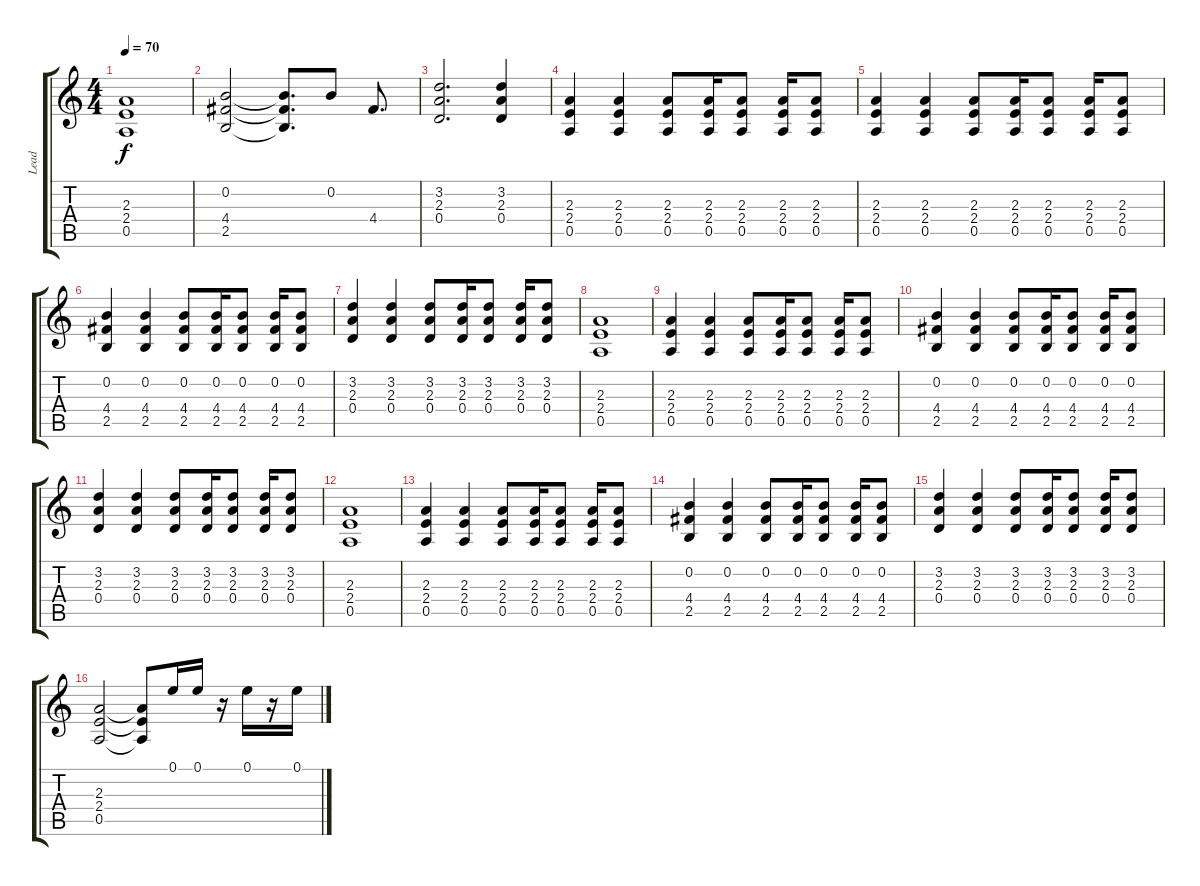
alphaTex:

\track ("Lead" "Lead") {instrument distortionguitar}
\staff {score tabs}
\tuning (E4 B3 G3 D3 A2 E2) {hide}
\ts (4 4)
\tempo 70
\clef g2
\ks c
(2.3 2.4 0.5).1{dy f} |
(0.2 4.4 2.5).2 (0.2{t} 4.4{t} 2.5{t}).8{d} 0.2.8 4.4.8{d} |
(3.2 2.3 0.4).2{d} (3.2 2.3 0.4).4 |
(2.3 2.4 0.5).4 (2.3 2.4 0.5).4 (2.3 2.4 0.5).8 (2.3 2.4 0.5).16 (2.3 2.4 0.5).8 (2.3 2.4 0.5).16 (2.3 2.4 0.5).8 |
(2.3 2.4 0.5).4 (2.3 2.4 0.5).4 (2.3 2.4 0.5).8 (2.3 2.4 0.5).16 (2.3 2.4 0.5).8 (2.3 2.4 0.5).16 (2.3 2.4 0.5).8 |
(0.2 4.4 2.5).4 (0.2 4.4 2.5).4 (0.2 4.4 2.5).8 (0.2 4.4 2.5).16 (0.2 4.4 2.5).8 (0.2 4.4 2.5).16 (0.2 4.4 2.5).8 |
(3.2 2.3 0.4).4 (3.2 2.3 0.4).4 (3.2 2.3 0.4).8 (3.2 2.3 0.4).16 (3.2 2.3 0.4).8 (3.2 2.3 0.4).16 (3.2 2.3 0.4).8 |
(2.3 2.4 0.5).1 |
(2.3 2.4 0.5).4 (2.3 2.4 0.5).4 (2.3 2.4 0.5).8 (2.3 2.4 0.5).16 (2.3 2.4 0.5).8 (2.3 2.4 0.5).16 (2.3 2.4 0.5).8 |
(0.2 4.4 2.5).4 (0.2 4.4 2.5).4 (0.2 4.4 2.5).8 (0.2 4.4 2.5).16 (0.2 4.4 2.5).8 (0.2 4.4 2.5).16 (0.2 4.4 2.5).8 |
(3.2 2.3 0.4).4 (3.2 2.3 0.4).4 (3.2 2.3 0.4).8 (3.2 2.3 0.4).16 (3.2 2.3 0.4).8 (3.2 2.3 0.4).16 (3.2 2.3 0.4).8 |
(2.3 2.4 0.5).1 |
(2.3 2.4 0.5).4 (2.3 2.4 0.5).4 (2.3 2.4 0.5).8 (2.3 2.4 0.5).16 (2.3 2.4 0.5).8 (2.3 2.4 0.5).16 (2.3 2.4 0.5).8 |
(0.2 4.4 2.5).4 (0.2 4.4 2.5).4 (0.2 4.4 2.5).8 (0.2 4.4 2.5).16 (0.2 4.4 2.5).8 (0.2 4.4 2.5).16 (0.2 4.4 2.5).8 |
(3.2 2.3 0.4).4 (3.2 2.3 0.4).4 (3.2 2.3 0.4).8 (3.2 2.3 0.4).16 (3.2 2.3 0.4).8 (3.2 2.3 0.4).16 (3.2 2.3 0.4).8 |
(2.3 2.4 0.5).2 (2.3{t} 2.4{t} 0.5{t}).8 0.1.16 0.1.16 r.16 0.1.16 r.16 0.1.16
